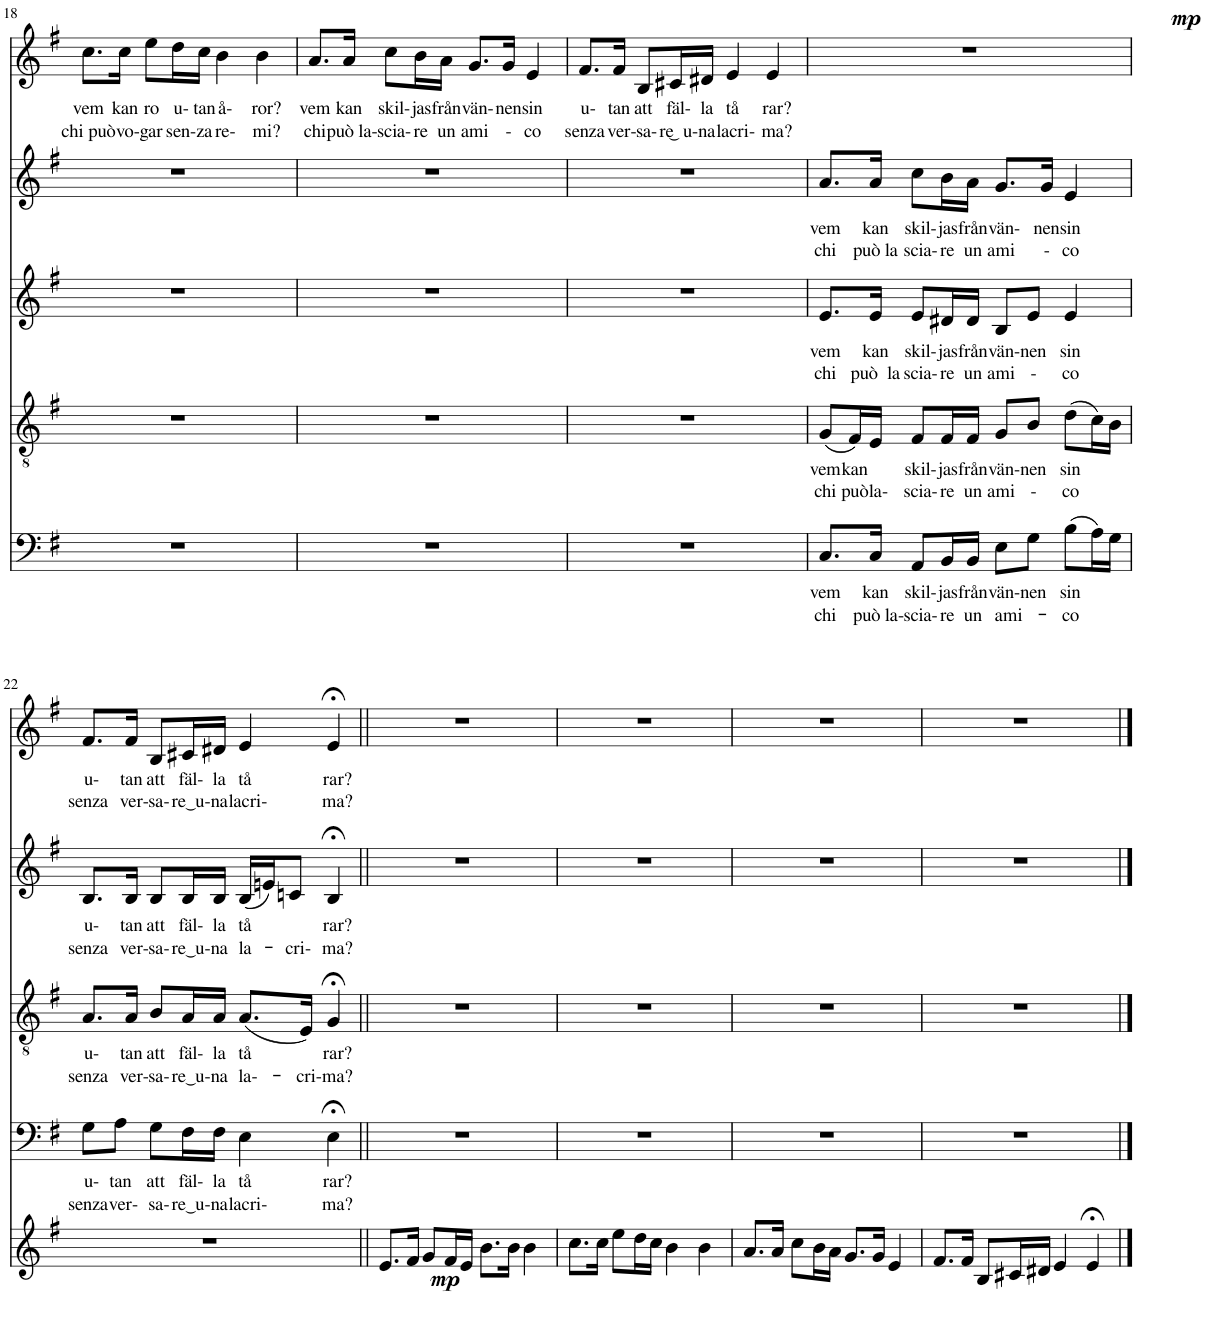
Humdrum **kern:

**kern	**dynam	**kern	**text	**text	**kern	**text	**text	**kern	**text	**text	**kern	**text	**text	**kern	**text	**text	**dynam
*part6	*part6	*part5	*part5	*part5	*part4	*part4	*part4	*part3	*part3	*part3	*part2	*part2	*part2	*part1	*part1	*part1	*part1
*staff6	*staff6	*staff5	*staff5	*staff5	*staff4	*staff4	*staff4	*staff3	*staff3	*staff3	*staff2	*staff2	*staff2	*staff1	*staff1	*staff1	*staff1
*I"Violin	*	*I"Bass	*	*	*I"Tenor	*	*	*I"Alto	*	*	*I"Soprano	*	*	*I"Mezzosoprano	*	*	*
*I'Vln	*	*	*	*	*	*	*	*	*	*	*	*	*	*	*	*	*
!!LO:PB:g=z
*clefG2	*	*clefF4	*	*	*clefGv2	*	*	*clefG2	*	*	*clefG2	*	*	*clefG2	*	*	*
*k[f#]	*	*k[f#]	*	*	*k[f#]	*	*	*k[f#]	*	*	*k[f#]	*	*	*k[f#]	*	*	*
*M4/4	*	*M4/4	*	*	*M4/4	*	*	*M4/4	*	*	*M4/4	*	*	*M4/4	*	*	*
*met(c)	*	*met(c)	*	*	*met(c)	*	*	*met(c)	*	*	*met(c)	*	*	*met(c)	*	*	*
=18	=18	=18	=18	=18	=18	=18	=18	=18	=18	=18	=18	=18	=18	=18	=18	=18	=18
!	!	!	!	!	!	!	!	!	!	!	!	!	!	!	!LO:LY:b	!LO:LY:b	!
1r	.	1r	.	.	1r	.	.	1r	.	.	1r	.	.	8.cc\L	vem	chi può	.
!	!	!	!	!	!	!	!	!	!	!	!	!	!	!	!LO:LY:b	!LO:LY:b	!
.	.	.	.	.	.	.	.	.	.	.	.	.	.	16cc\Jk	kan	vo-	.
!	!	!	!	!	!	!	!	!	!	!	!	!	!	!	!LO:LY:b	!LO:LY:b	!
.	.	.	.	.	.	.	.	.	.	.	.	.	.	8ee\L	ro	gar	.
!	!	!	!	!	!	!	!	!	!	!	!	!	!	!	!LO:LY:b	!LO:LY:b	!
.	.	.	.	.	.	.	.	.	.	.	.	.	.	16dd\L	u-	sen-	.
!	!	!	!	!	!	!	!	!	!	!	!	!	!	!	!LO:LY:b	!LO:LY:b	!
.	.	.	.	.	.	.	.	.	.	.	.	.	.	16cc\JJ	tan	za	.
!	!	!	!	!	!	!	!	!	!	!	!	!	!	!	!LO:LY:b	!LO:LY:b	!
.	.	.	.	.	.	.	.	.	.	.	.	.	.	4b\	å-	re-	.
!	!	!	!	!	!	!	!	!	!	!	!	!	!	!	!LO:LY:b	!LO:LY:b	!
.	.	.	.	.	.	.	.	.	.	.	.	.	.	4b\	ror?	mi?	.
=19	=19	=19	=19	=19	=19	=19	=19	=19	=19	=19	=19	=19	=19	=19	=19	=19	=19
!	!	!	!	!	!	!	!	!	!	!	!	!	!	!	!LO:LY:b	!LO:LY:b	!
1r	.	1r	.	.	1r	.	.	1r	.	.	1r	.	.	8.a/L	vem	chi	.
!	!	!	!	!	!	!	!	!	!	!	!	!	!	!	!LO:LY:b	!LO:LY:b	!
.	.	.	.	.	.	.	.	.	.	.	.	.	.	16a/Jk	kan	può la-	.
!	!	!	!	!	!	!	!	!	!	!	!	!	!	!	!LO:LY:b	!LO:LY:b	!
.	.	.	.	.	.	.	.	.	.	.	.	.	.	8cc\L	skil-	scia-	.
!	!	!	!	!	!	!	!	!	!	!	!	!	!	!	!LO:LY:b	!LO:LY:b	!
.	.	.	.	.	.	.	.	.	.	.	.	.	.	16b\L	jas	re	.
!	!	!	!	!	!	!	!	!	!	!	!	!	!	!	!LO:LY:b	!LO:LY:b	!
.	.	.	.	.	.	.	.	.	.	.	.	.	.	16a\JJ	från	un	.
!	!	!	!	!	!	!	!	!	!	!	!	!	!	!	!LO:LY:b	!LO:LY:b	!
.	.	.	.	.	.	.	.	.	.	.	.	.	.	8.g/L	vän-	ami	.
!	!	!	!	!	!	!	!	!	!	!	!	!	!	!	!LO:LY:b	!LO:LY:b	!
.	.	.	.	.	.	.	.	.	.	.	.	.	.	16g/Jk	nen	-	.
!	!	!	!	!	!	!	!	!	!	!	!	!	!	!	!LO:LY:b	!LO:LY:b	!
.	.	.	.	.	.	.	.	.	.	.	.	.	.	4e/	sin	co	.
=20	=20	=20	=20	=20	=20	=20	=20	=20	=20	=20	=20	=20	=20	=20	=20	=20	=20
!	!	!	!	!	!	!	!	!	!	!	!	!	!	!	!LO:LY:b	!LO:LY:b	!
1r	.	1r	.	.	1r	.	.	1r	.	.	1r	.	.	8.f#/L	u-	senza	.
!	!	!	!	!	!	!	!	!	!	!	!	!	!	!	!LO:LY:b	!LO:LY:b	!
.	.	.	.	.	.	.	.	.	.	.	.	.	.	16f#/Jk	tan	ver-	.
!	!	!	!	!	!	!	!	!	!	!	!	!	!	!	!LO:LY:b	!LO:LY:b	!
.	.	.	.	.	.	.	.	.	.	.	.	.	.	8B/L	att	sa-	.
!	!	!	!	!	!	!	!	!	!	!	!	!	!	!	!LO:LY:b	!LO:LY:b	!
.	.	.	.	.	.	.	.	.	.	.	.	.	.	16c#X/L	fäl-	re͜ u-	.
!	!	!	!	!	!	!	!	!	!	!	!	!	!	!	!LO:LY:b	!LO:LY:b	!
.	.	.	.	.	.	.	.	.	.	.	.	.	.	16d#X/JJ	la	na	.
!	!	!	!	!	!	!	!	!	!	!	!	!	!	!	!LO:LY:b	!LO:LY:b	!
.	.	.	.	.	.	.	.	.	.	.	.	.	.	4e/	tå	lacri-	.
!	!	!	!	!	!	!	!	!	!	!	!	!	!	!	!LO:LY:b	!LO:LY:b	!LO:DY:b
.	.	.	.	.	.	.	.	.	.	.	.	.	.	4e/	rar?	ma?	mp
=21	=21	=21	=21	=21	=21	=21	=21	=21	=21	=21	=21	=21	=21	=21	=21	=21	=21
!	!	!	!LO:LY:b	!LO:LY:b	!	!LO:LY:b	!LO:LY:b	!	!LO:LY:b	!LO:LY:b	!	!LO:LY:b	!LO:LY:b	!	!	!	!
1r	.	8.C/L	vem	chi	(8G/L	vem	chi	8.e/L	vem	chi	8.a/L	vem	chi	1r	.	.	.
!	!	!	!	!	!	!LO:LY:b	!LO:LY:b	!	!	!	!	!	!	!	!	!	!
.	.	.	.	.	16F#/L)	kan	può	.	.	.	.	.	.	.	.	.	.
!	!	!	!LO:LY:b	!LO:LY:b	!	!	!LO:LY:b	!	!LO:LY:b	!LO:LY:b	!	!LO:LY:b	!LO:LY:b	!	!	!	!
.	.	16C/Jk	kan	può la-	16E/JJ	.	la-	16e/Jk	kan	può la	16a/Jk	kan	può la	.	.	.	.
!	!	!	!LO:LY:b	!LO:LY:b	!	!LO:LY:b	!LO:LY:b	!	!LO:LY:b	!LO:LY:b	!	!LO:LY:b	!LO:LY:b	!	!	!	!
.	.	8AA/L	skil-	scia-	8F#/L	skil-	scia-	8e/L	skil-	scia-	8cc\L	skil-	scia-	.	.	.	.
!	!	!	!LO:LY:b	!LO:LY:b	!	!LO:LY:b	!LO:LY:b	!	!LO:LY:b	!LO:LY:b	!	!LO:LY:b	!LO:LY:b	!	!	!	!
.	.	16BB/L	jas	re	16F#/L	jas	re	16d#X/L	jas	re	16b\L	jas	re	.	.	.	.
!	!	!	!LO:LY:b	!LO:LY:b	!	!LO:LY:b	!LO:LY:b	!	!LO:LY:b	!LO:LY:b	!	!LO:LY:b	!LO:LY:b	!	!	!	!
.	.	16BB/JJ	från	un	16F#/JJ	från	un	16d#/JJ	från	un	16a\JJ	från	un	.	.	.	.
!	!	!	!LO:LY:b	!LO:LY:b	!	!LO:LY:b	!LO:LY:b	!	!LO:LY:b	!LO:LY:b	!	!LO:LY:b	!LO:LY:b	!	!	!	!
.	.	8E\L	vän-	ami-	8G/L	vän-	ami	8B/L	vän-	ami	8.g/L	vän-	ami	.	.	.	.
!	!	!	!LO:LY:b	!	!	!LO:LY:b	!LO:LY:b	!	!LO:LY:b	!LO:LY:b	!	!	!	!	!	!	!
.	.	8G\J	nen	.	8B/J	nen	-	8e/J	nen	-	.	.	.	.	.	.	.
!	!	!	!	!	!	!	!	!	!	!	!	!LO:LY:b	!LO:LY:b	!	!	!	!
.	.	.	.	.	.	.	.	.	.	.	16g/Jk	nen	-	.	.	.	.
!	!	!	!LO:LY:b	!LO:LY:b	!	!LO:LY:b	!LO:LY:b	!	!LO:LY:b	!LO:LY:b	!	!LO:LY:b	!LO:LY:b	!	!	!	!
.	.	(8B\L	sin	-co	(8d\L	sin	co	4e/	sin	co	4e/	sin	co	.	.	.	.
.	.	16A\L)	.	.	16c\L)	.	.	.	.	.	.	.	.	.	.	.	.
.	.	16G\JJ	.	.	16B\JJ	.	.	.	.	.	.	.	.	.	.	.	.
!!LO:LB:g=z
=22	=22	=22	=22	=22	=22	=22	=22	=22	=22	=22	=22	=22	=22	=22	=22	=22	=22
!	!	!	!LO:LY:b	!LO:LY:b	!	!LO:LY:b	!LO:LY:b	!	!LO:LY:b	!LO:LY:b	!	!LO:LY:b	!LO:LY:b	!	!	!	!
1r	.	8G\L	u-	senza	8.A/L	u-	senza	8.B/L	u-	senza	8.f#/L	u-	senza	1r	.	.	.
!	!	!	!LO:LY:b	!LO:LY:b	!	!	!	!	!	!	!	!	!	!	!	!	!
.	.	8A\J	tan	ver-	.	.	.	.	.	.	.	.	.	.	.	.	.
!	!	!	!	!	!	!LO:LY:b	!LO:LY:b	!	!LO:LY:b	!LO:LY:b	!	!LO:LY:b	!LO:LY:b	!	!	!	!
.	.	.	.	.	16A/Jk	tan	ver-	16B/Jk	tan	ver-	16f#/Jk	tan	ver-	.	.	.	.
!	!	!	!LO:LY:b	!LO:LY:b	!	!LO:LY:b	!LO:LY:b	!	!LO:LY:b	!LO:LY:b	!	!LO:LY:b	!LO:LY:b	!	!	!	!
.	.	8G\L	att	sa-	8B/L	att	sa-	8B/L	att	sa-	8B/L	att	sa-	.	.	.	.
!	!	!	!LO:LY:b	!LO:LY:b	!	!LO:LY:b	!LO:LY:b	!	!LO:LY:b	!LO:LY:b	!	!LO:LY:b	!LO:LY:b	!	!	!	!
.	.	16F#\L	fäl-	re ͜ u-	16A/L	fäl-	re ͜ u-	16B/L	fäl-	re ͜ u-	16c#X/L	fäl-	re ͜ u-	.	.	.	.
!	!	!	!LO:LY:b	!LO:LY:b	!	!LO:LY:b	!LO:LY:b	!	!LO:LY:b	!LO:LY:b	!	!LO:LY:b	!LO:LY:b	!	!	!	!
.	.	16F#\JJ	la	na	16A/JJ	la	na	16B/JJ	la	na	16d#X/JJ	la	na	.	.	.	.
!	!	!	!LO:LY:b	!LO:LY:b	!	!LO:LY:b	!LO:LY:b	!	!LO:LY:b	!LO:LY:b	!	!LO:LY:b	!LO:LY:b	!	!	!	!
.	.	4E\	tå	lacri-	(8.A/L	tå	la--	(16B/LL	tå	la-	4e/	tå	lacri-	.	.	.	.
.	.	.	.	.	.	.	.	16en/J)	.	.	.	.	.	.	.	.	.
!	!	!	!	!	!	!	!	!	!	!LO:LY:b	!	!	!	!	!	!	!
.	.	.	.	.	.	.	.	8cn/J	.	cri-	.	.	.	.	.	.	.
!	!	!	!	!	!	!	!LO:LY:b	!	!	!	!	!	!	!	!	!	!
.	.	.	.	.	16E/Jk)	.	-cri-	.	.	.	.	.	.	.	.	.	.
!	!	!	!LO:LY:b	!LO:LY:b	!	!LO:LY:b	!LO:LY:b	!	!LO:LY:b	!LO:LY:b	!	!LO:LY:b	!LO:LY:b	!	!	!	!
.	.	4E;<\	rar?	ma?	4G;</	rar?	ma?	4B;</	rar?	-ma?	4e;</	rar?	ma?	.	.	.	.
=23||	=23||	=23||	=23||	=23||	=23||	=23||	=23||	=23||	=23||	=23||	=23||	=23||	=23||	=23||	=23||	=23||	=23||
!	!LO:DY:b	!	!	!	!	!	!	!	!	!	!	!	!	!	!	!	!
8.e/L	mp	1r	.	.	1r	.	.	1r	.	.	1r	.	.	1r	.	.	.
16f#/Jk	.	.	.	.	.	.	.	.	.	.	.	.	.	.	.	.	.
8g/L	.	.	.	.	.	.	.	.	.	.	.	.	.	.	.	.	.
16f#/L	.	.	.	.	.	.	.	.	.	.	.	.	.	.	.	.	.
16e/JJ	.	.	.	.	.	.	.	.	.	.	.	.	.	.	.	.	.
8.b\L	.	.	.	.	.	.	.	.	.	.	.	.	.	.	.	.	.
16b\Jk	.	.	.	.	.	.	.	.	.	.	.	.	.	.	.	.	.
4b\	.	.	.	.	.	.	.	.	.	.	.	.	.	.	.	.	.
=24	=24	=24	=24	=24	=24	=24	=24	=24	=24	=24	=24	=24	=24	=24	=24	=24	=24
8.cc\L	.	1r	.	.	1r	.	.	1r	.	.	1r	.	.	1r	.	.	.
16cc\Jk	.	.	.	.	.	.	.	.	.	.	.	.	.	.	.	.	.
8ee\L	.	.	.	.	.	.	.	.	.	.	.	.	.	.	.	.	.
16dd\L	.	.	.	.	.	.	.	.	.	.	.	.	.	.	.	.	.
16cc\JJ	.	.	.	.	.	.	.	.	.	.	.	.	.	.	.	.	.
4b\	.	.	.	.	.	.	.	.	.	.	.	.	.	.	.	.	.
4b\	.	.	.	.	.	.	.	.	.	.	.	.	.	.	.	.	.
=25	=25	=25	=25	=25	=25	=25	=25	=25	=25	=25	=25	=25	=25	=25	=25	=25	=25
8.a/L	.	1r	.	.	1r	.	.	1r	.	.	1r	.	.	1r	.	.	.
16a/Jk	.	.	.	.	.	.	.	.	.	.	.	.	.	.	.	.	.
8cc\L	.	.	.	.	.	.	.	.	.	.	.	.	.	.	.	.	.
16b\L	.	.	.	.	.	.	.	.	.	.	.	.	.	.	.	.	.
16a\JJ	.	.	.	.	.	.	.	.	.	.	.	.	.	.	.	.	.
8.g/L	.	.	.	.	.	.	.	.	.	.	.	.	.	.	.	.	.
16g/Jk	.	.	.	.	.	.	.	.	.	.	.	.	.	.	.	.	.
4e/	.	.	.	.	.	.	.	.	.	.	.	.	.	.	.	.	.
=26	=26	=26	=26	=26	=26	=26	=26	=26	=26	=26	=26	=26	=26	=26	=26	=26	=26
8.f#/L	.	1r	.	.	1r	.	.	1r	.	.	1r	.	.	1r	.	.	.
16f#/Jk	.	.	.	.	.	.	.	.	.	.	.	.	.	.	.	.	.
8B/L	.	.	.	.	.	.	.	.	.	.	.	.	.	.	.	.	.
16c#X/L	.	.	.	.	.	.	.	.	.	.	.	.	.	.	.	.	.
16d#X/JJ	.	.	.	.	.	.	.	.	.	.	.	.	.	.	.	.	.
4e/	.	.	.	.	.	.	.	.	.	.	.	.	.	.	.	.	.
4e;</	.	.	.	.	.	.	.	.	.	.	.	.	.	.	.	.	.
==	==	==	==	==	==	==	==	==	==	==	==	==	==	==	==	==	==
*-	*-	*-	*-	*-	*-	*-	*-	*-	*-	*-	*-	*-	*-	*-	*-	*-	*-
